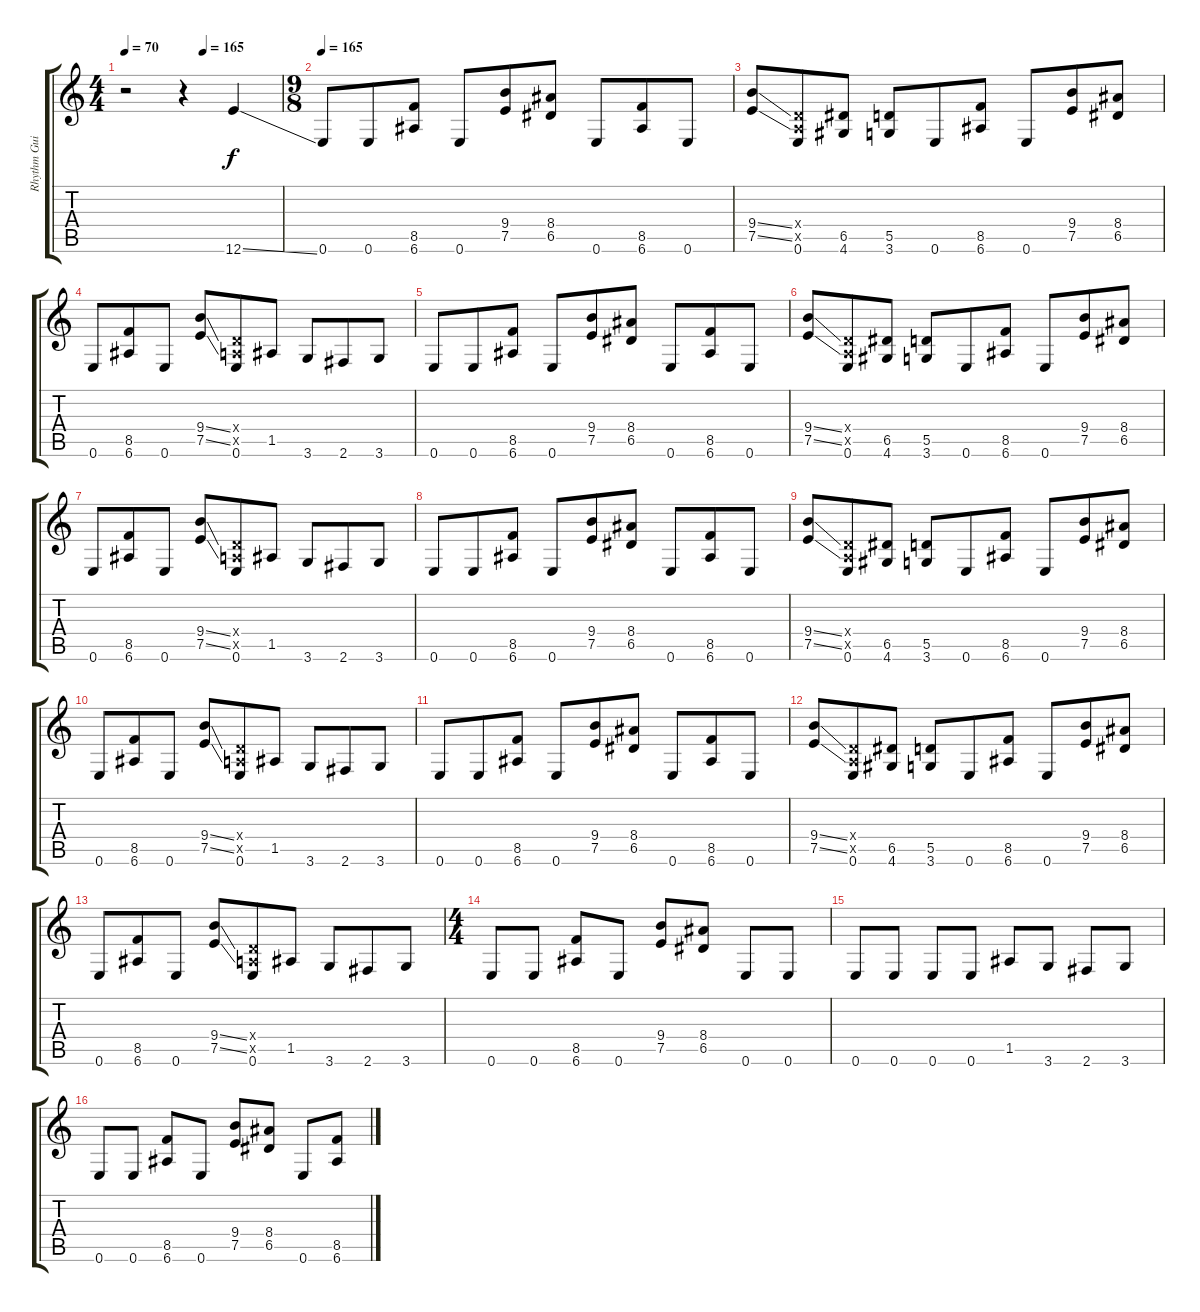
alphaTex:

\track ("Rhythm Guitar" "Rhythm Gui") {instrument distortionguitar}
\staff {score tabs}
\tuning (E4 B3 G3 D3 A2 E2) {hide}
\ts (4 4)
\tempo 70
\tempo (165 0.5)
\clef g2
\ks c
r.2{dy f} r.4{volume 13 balance 14 instrument distortionguitar} 12.6{ss}.4 |
\ts (9 8)
\tempo 165
0.6.8{volume 13 balance 14 instrument distortionguitar} 0.6.8 (8.5 6.6).8 0.6.8 (9.4 7.5).8 (8.4 6.5).8 0.6.8 (8.5 6.6).8 0.6.8 |
(9.4{ss} 7.5{ss}).8 (0.4{x} 0.5{x} 0.6).8 (6.5 4.6).8 (5.5 3.6).8 0.6.8 (8.5 6.6).8 0.6.8 (9.4 7.5).8 (8.4 6.5).8 |
0.6.8 (8.5 6.6).8 0.6.8 (9.4{ss} 7.5{ss}).8 (0.4{x} 0.5{x} 0.6).8 1.5.8 3.6.8 2.6.8 3.6.8 |
0.6.8 0.6.8 (8.5 6.6).8 0.6.8 (9.4 7.5).8 (8.4 6.5).8 0.6.8 (8.5 6.6).8 0.6.8 |
(9.4{ss} 7.5{ss}).8 (0.4{x} 0.5{x} 0.6).8 (6.5 4.6).8 (5.5 3.6).8 0.6.8 (8.5 6.6).8 0.6.8 (9.4 7.5).8 (8.4 6.5).8 |
0.6.8 (8.5 6.6).8 0.6.8 (9.4{ss} 7.5{ss}).8 (0.4{x} 0.5{x} 0.6).8 1.5.8 3.6.8 2.6.8 3.6.8 |
0.6.8 0.6.8 (8.5 6.6).8 0.6.8 (9.4 7.5).8 (8.4 6.5).8 0.6.8 (8.5 6.6).8 0.6.8 |
(9.4{ss} 7.5{ss}).8 (0.4{x} 0.5{x} 0.6).8 (6.5 4.6).8 (5.5 3.6).8 0.6.8 (8.5 6.6).8 0.6.8 (9.4 7.5).8 (8.4 6.5).8 |
0.6.8 (8.5 6.6).8 0.6.8 (9.4{ss} 7.5{ss}).8 (0.4{x} 0.5{x} 0.6).8 1.5.8 3.6.8 2.6.8 3.6.8 |
0.6.8 0.6.8 (8.5 6.6).8 0.6.8 (9.4 7.5).8 (8.4 6.5).8 0.6.8 (8.5 6.6).8 0.6.8 |
(9.4{ss} 7.5{ss}).8 (0.4{x} 0.5{x} 0.6).8 (6.5 4.6).8 (5.5 3.6).8 0.6.8 (8.5 6.6).8 0.6.8 (9.4 7.5).8 (8.4 6.5).8 |
0.6.8 (8.5 6.6).8 0.6.8 (9.4{ss} 7.5{ss}).8 (0.4{x} 0.5{x} 0.6).8 1.5.8 3.6.8 2.6.8 3.6.8 |
\ts (4 4)
0.6.8 0.6.8 (8.5 6.6).8 0.6.8 (9.4 7.5).8 (8.4 6.5).8 0.6.8 0.6.8 |
0.6.8 0.6.8 0.6.8 0.6.8 1.5.8 3.6.8 2.6.8 3.6.8 |
0.6.8 0.6.8 (8.5 6.6).8 0.6.8 (9.4 7.5).8 (8.4 6.5).8 0.6.8 (8.5 6.6).8
